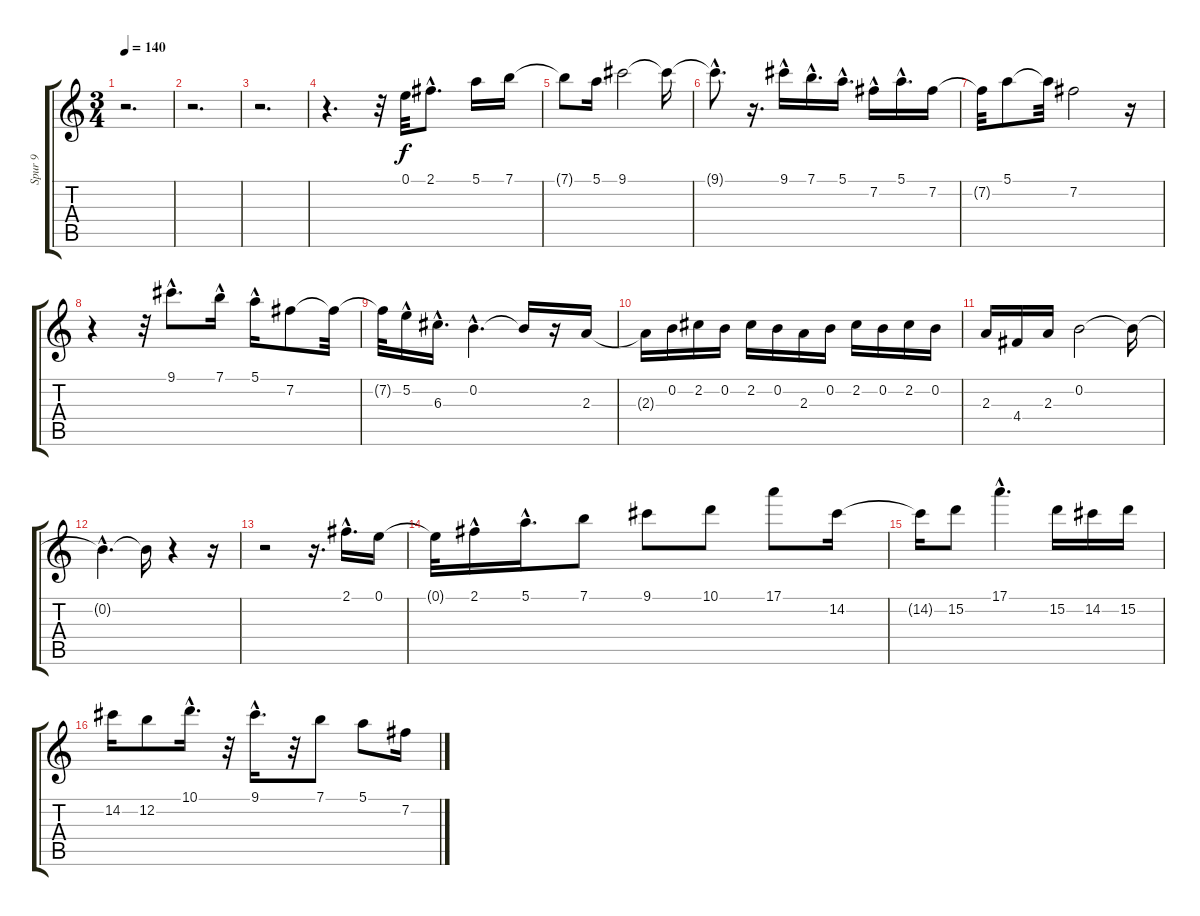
\track ("Spur 9" "Spur 9") {instrument overdrivenguitar}
\staff {score tabs}
\tuning (E4 B3 G3 D3 A2 E2) {hide}
\ts (3 4)
\tempo 140
\clef g2
\ks c
r.2{d dy f} |
r.2{d} |
r.2{d} |
r.4{d} r.32 0.1.32 2.1{hac}.8{d} 5.1.16 7.1.16 |
7.1{t}.8 5.1.16 9.1.2 9.1{t}.16 |
9.1{hac t}.8{d} r.16{d} 9.1{hac}.16 7.1{hac}.16{d} 5.1{hac}.16{d} 7.2{hac}.16 5.1{hac}.16{d} 7.2.16 |
7.2{t}.32 5.1.8 5.1{t}.32 7.2.2 r.16 |
r.4 r.32 9.1{hac}.8{d} 7.1{hac}.16 5.1{hac}.16 7.2.8 7.2{t}.32 |
7.2{t}.32 5.2{hac}.16 6.3{hac}.16{d} 0.2{hac}.4{d} 0.2{t}.16 r.16 2.3.16 |
2.3{t}.16 0.2.16 2.2.16 0.2.16 2.2.16 0.2.16 2.3.16 0.2.16 2.2.16 0.2.16 2.2.16 0.2.16 |
2.3.16 4.4.16 2.3.16 0.2.2 0.2{t}.16 |
0.2{hac t}.4{d} 0.2{t}.16 r.4 r.16 |
r.2 r.16{d} 2.1{hac}.16{d} 0.1.16 |
0.1{t}.32 2.1{hac}.16 5.1{hac}.16{d} 7.1.8 9.1.8 10.1.8 17.1.8 14.2.16 |
14.2{t}.16 15.2.8 17.1{hac}.4{d} 15.2.16 14.2.16 15.2.16 |
14.2.16 12.2.8 10.1{hac}.16{d} r.32 9.1{hac}.16{d} r.32 7.1.8 5.1.8 7.2.16
